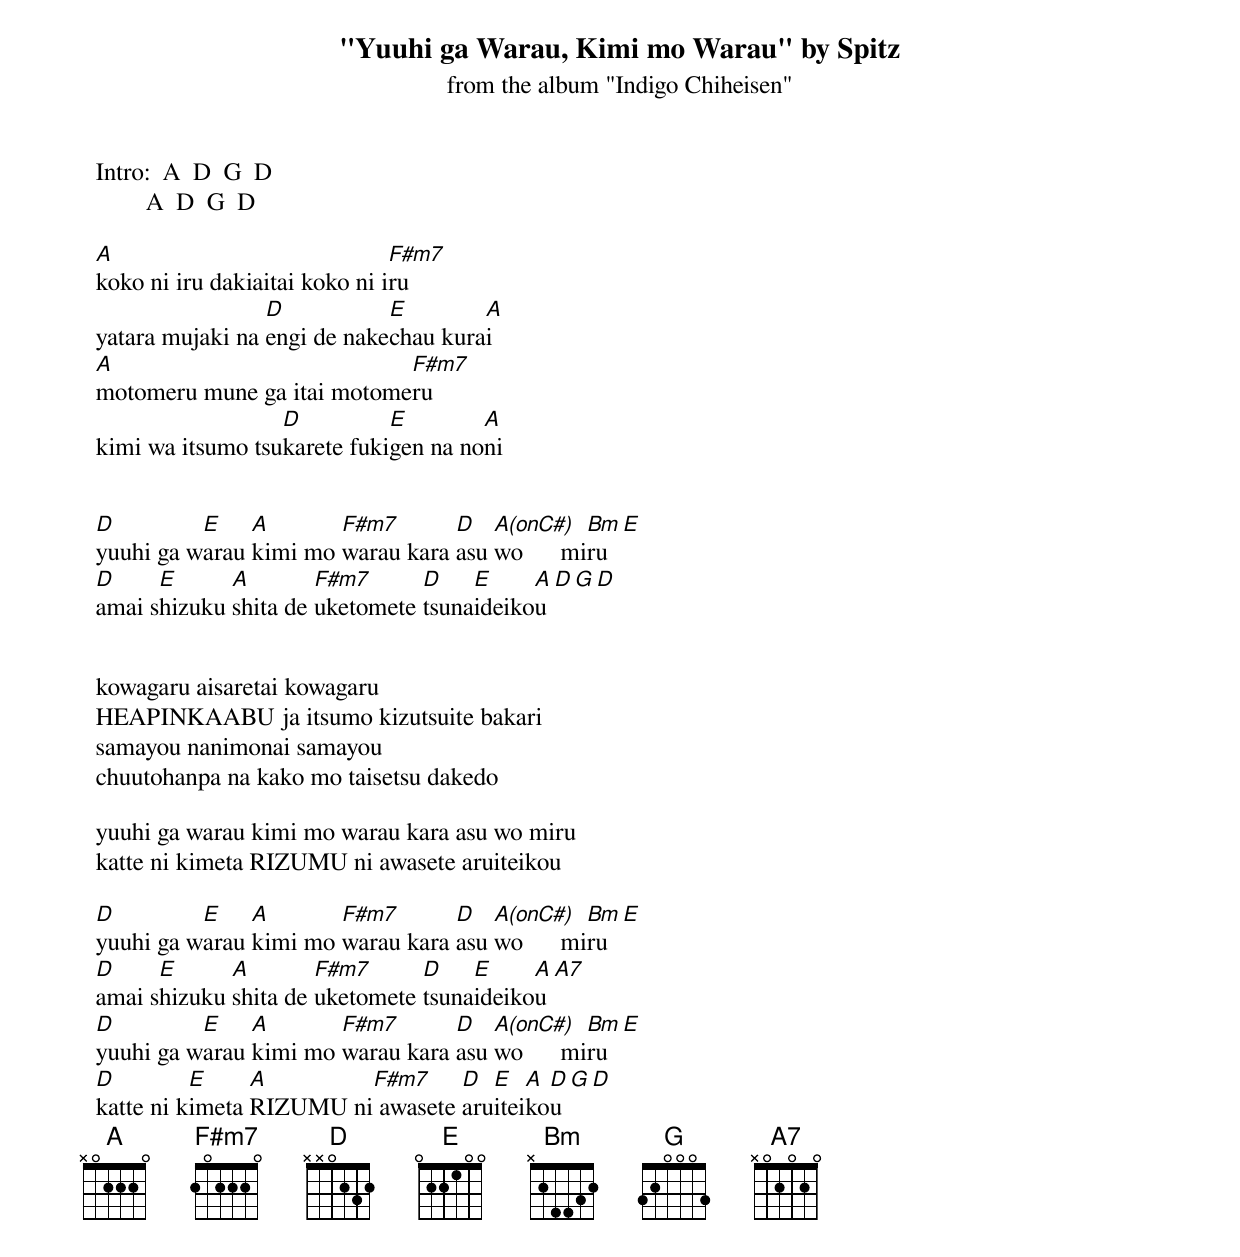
   "Yuuhi ga Warau, Kimi mo Warau" by Spitz
      from the album "Indigo Chiheisen"

  Intro:  A  D  G  D
          A  D  G  D

  A                              F#m7
  koko ni iru dakiaitai koko ni iru
                   D           E        A
  yatara mujaki na engi de nakechau kurai
  A                           F#m7
  motomeru mune ga itai motomeru
                    D          E        A
  kimi wa itsumo tsukarete fukigen na noni


  D         E    A       F#m7       D   A(onC#)   Bm  E
  yuuhi ga warau kimi mo warau kara asu wo      miru
  D     E      A        F#m7      D    E     A  D  G  D
  amai shizuku shita de uketomete tsunaideikou


  kowagaru aisaretai kowagaru
  HEAPINKAABU ja itsumo kizutsuite bakari
  samayou nanimonai samayou
  chuutohanpa na kako mo taisetsu dakedo

  yuuhi ga warau kimi mo warau kara asu wo miru
  katte ni kimeta RIZUMU ni awasete aruiteikou

  D         E    A       F#m7       D   A(onC#)   Bm  E
  yuuhi ga warau kimi mo warau kara asu wo      miru
  D     E      A        F#m7      D    E     A  A7
  amai shizuku shita de uketomete tsunaideikou
  D         E    A       F#m7       D   A(onC#)   Bm  E
  yuuhi ga warau kimi mo warau kara asu wo      miru
  D         E     A        F#m7     D  E   A D G D
  katte ni kimeta RIZUMU ni awasete aruiteikou
